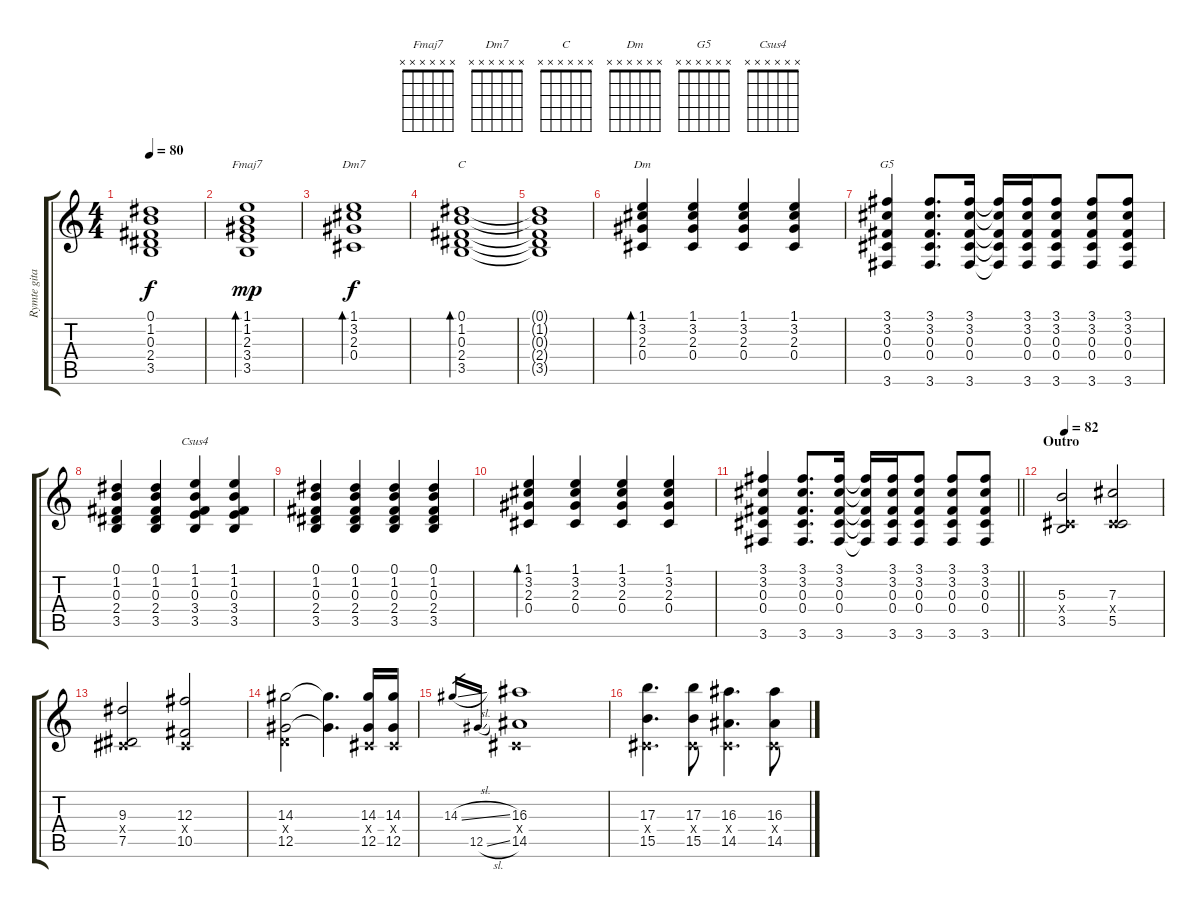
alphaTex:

\track ("Rymte gitar" "Rymte gita") {instrument electricguitarjazz}
\staff {score tabs}
\tuning (Eb4 Bb3 Gb3 Db3 Ab2 Eb2) {hide}
\chord ("Fmaj7" x x x x x x)
\chord ("Dm7" x x x x x x)
\chord ("C" x x x x x x)
\chord ("Dm" x x x x x x)
\chord ("G5" x x x x x x)
\chord ("Csus4" x x x x x x)
\ts (4 4)
\tempo 80
\clef g2
\ks c
(0.1{t} 1.2{t} 0.3{t} 2.4{t} 3.5{t}).1{dy f} |
(1.1 1.2 2.3 3.4 3.5).1{bd 120 ch "Fmaj7" dy mp} |
(1.1 3.2 2.3 0.4).1{bd 120 ch "Dm7" dy f} |
(0.1 1.2 0.3 2.4 3.5).1{bd 120 ch "C"} |
(0.1{t} 1.2{t} 0.3{t} 2.4{t} 3.5{t}).1 |
(1.1 3.2 2.3 0.4).4{bd 120 ch "Dm"} (1.1 3.2 2.3 0.4).4 (1.1 3.2 2.3 0.4).4 (1.1 3.2 2.3 0.4).4 |
(3.1 3.2 0.3 0.4 3.6).4{ch "G5"} (3.1 3.2 0.3 0.4 3.6).8{d} (3.1 3.2 0.3 0.4 3.6).16 (3.1{t} 3.2{t} 0.3{t} 0.4{t} 3.6{t}).16 (3.1 3.2 0.3 0.4 3.6).16 (3.1 3.2 0.3 0.4 3.6).8 (3.1 3.2 0.3 0.4 3.6).8 (3.1 3.2 0.3 0.4 3.6).8 |
(0.1 1.2 0.3 2.4 3.5).4 (0.1 1.2 0.3 2.4 3.5).4 (1.1 1.2 0.3 3.4 3.5).4{ch "Csus4"} (1.1 1.2 0.3 3.4 3.5).4 |
(0.1 1.2 0.3 2.4 3.5).4 (0.1 1.2 0.3 2.4 3.5).4 (0.1 1.2 0.3 2.4 3.5).4 (0.1 1.2 0.3 2.4 3.5).4 |
(1.1 3.2 2.3 0.4).4{bd 120} (1.1 3.2 2.3 0.4).4 (1.1 3.2 2.3 0.4).4 (1.1 3.2 2.3 0.4).4 |
\barLineRight lightlight
(3.1 3.2 0.3 0.4 3.6).4 (3.1 3.2 0.3 0.4 3.6).8{d} (3.1 3.2 0.3 0.4 3.6).16 (3.1{t} 3.2{t} 0.3{t} 0.4{t} 3.6{t}).16 (3.1 3.2 0.3 0.4 3.6).16 (3.1 3.2 0.3 0.4 3.6).8 (3.1 3.2 0.3 0.4 3.6).8 (3.1 3.2 0.3 0.4 3.6).8 |
\section ("" "Outro")
\tempo 82
(5.3 0.4{x} 3.5).2{volume 14 instrument overdrivenguitar} (7.3 0.4{x} 5.5).2 |
(9.3 0.4{x} 7.5).2 (12.3 0.4{x} 10.5).2 |
(14.3 1.4{x} 12.5).2 (14.3{t} 12.5{t}).4{d} (14.3 0.4{x} 12.5).16 (14.3 0.4{x} 12.5).16 |
14.3{sl}.16{gr} 12.5{sl}.16{gr} (16.3 0.4{x} 14.5).1 |
(17.3 0.4{x} 15.5).4{d} (17.3 0.4{x} 15.5).8 (16.3 0.4{x} 14.5).4{d} (16.3 0.4{x} 14.5).8
